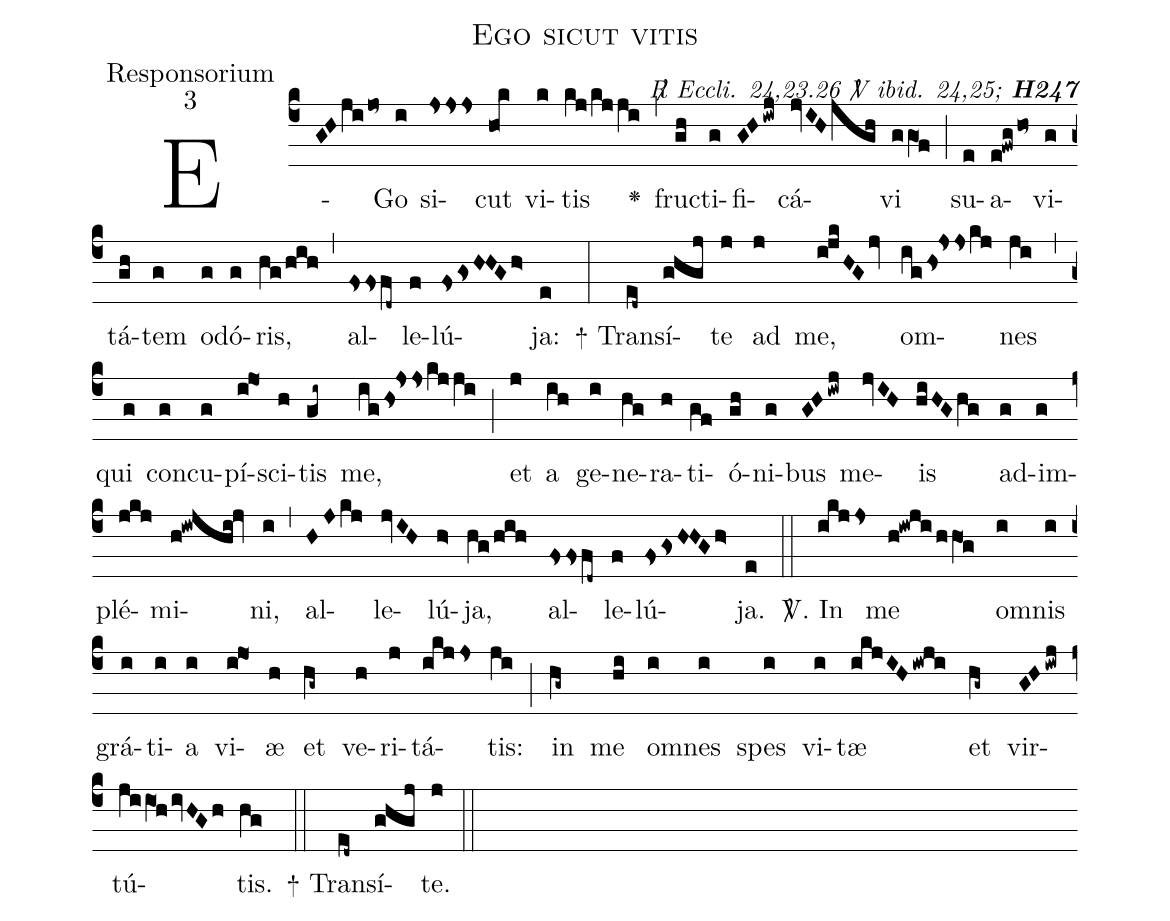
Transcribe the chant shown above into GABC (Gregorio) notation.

name:Ego sicut vitis;
office-part:Responsorium;
mode:3;
commentary:{\itshape\mdseries \Rbar\ Eccli. 24,23.26 \Vbar\ ibid. 24,25;\/} {\bfseries H247};
%%
(c4)E(GHjijo~)Go(i) si(jsss)cut(ho0@k) vi(k)tis(kj/kj/ji) <v>\greheightstar</v>(,)
fru(gh)cti(g)fi(GHiwj)cá(jvIHjgh)vi(ggO1f) (;) su(e)a(e!fwgho~)vi(g)tá(gh)tem(g) o(g)dó(g)ris,(hg/hih) (,) al(fssfd~)le(f)lú(fsgsH!HG0h>)ja:(e)  (:)

+
Tran(ed~)sí(ghgj)te(j) ad(j) me,(i!jkHGjv) om(ighs!jsskj)nes(ji) (,)
qui(g) con(g)cu(g)pí(ijO1)sci(h)tis(gi~) me,(ighs!jsskj/ji) (;)
et(j) a(ih) ge(i)ne(hg)ra(h)ti(gf)ó(gh)ni(g)bus(GHiwj) me(jvIH)is(hiHGhg) ad(g)im(g)plé(jkj)mi(h!iwjhi!jv)ni,(i) (,) al(HJkj)le(jvIH)lú(h>)ja,(hg/hih) al(fsfsfd~)le(f)lú(fsgsH!HG0h>)ja.(e) (::)

<sp>V/</sp>.
In(ikjjs) me(h!iwji/hhO1g) om(i)nis(i) grá(i)ti(i)a(i) vi(i!jo1)æ(h) et(hg~) ve(h)ri(j)tá(ikjjs)tis:(ji) (;) in(hg~) me(hi) om(i)nes(i) spes(i) vi(i)tæ(ikjIHiwji) et(hg~) vir(GHiwj)tú(ji/iO1h/ivHGh)tis.(hg) (::)

+
Tran(ed~)sí(ghgj)te.(j) (::)
